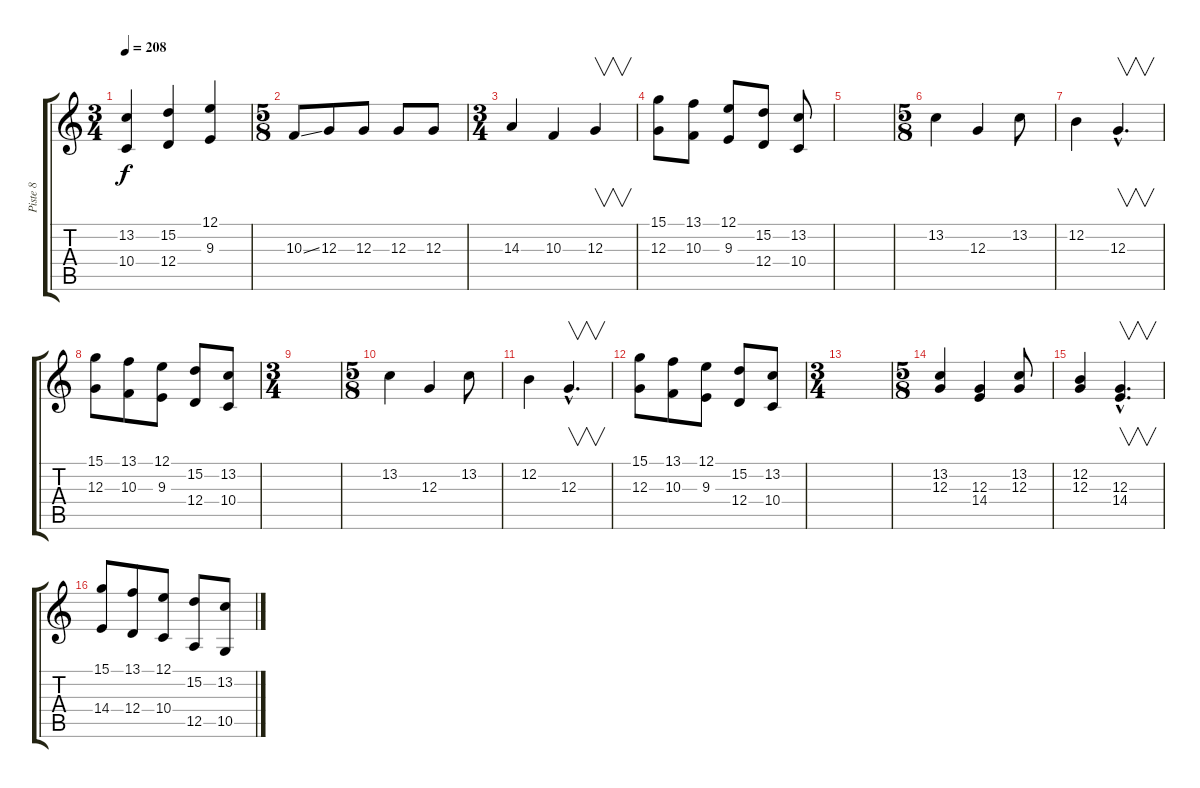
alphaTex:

\track ("Piste 8" "Piste 8") {instrument choiraahs}
\staff {score tabs}
\tuning (E4 B3 G3 D3 A2 E2) {hide}
\ts (3 4)
\tempo 208
\clef g2
\ks c
(13.2 10.4).4{dy f} (15.2 12.4).4 (12.1 9.3).4 |
\ts (5 8)
10.3{ss}.8 12.3.8 12.3.8 12.3.8 12.3.8 |
\ts (3 4)
14.3.4 10.3.4 12.3.4{v} |
(15.1 12.3).8 (13.1 10.3).8 (12.1 9.3).8 (15.2 12.4).8 (13.2 10.4).8 |
|
\ts (5 8)
13.2.4 12.3.4 13.2.8 |
12.2.4 12.3{hac}.4{v d} |
(15.1 12.3).8 (13.1 10.3).8 (12.1 9.3).8 (15.2 12.4).8 (13.2 10.4).8 |
\ts (3 4)
|
\ts (5 8)
13.2.4 12.3.4 13.2.8 |
12.2.4 12.3{hac}.4{v d} |
(15.1 12.3).8 (13.1 10.3).8 (12.1 9.3).8 (15.2 12.4).8 (13.2 10.4).8 |
\ts (3 4)
|
\ts (5 8)
(13.2 12.3).4 (12.3 14.4).4 (13.2 12.3).8 |
(12.2 12.3).4 (12.3{hac} 14.4{hac}).4{v d} |
(15.1 14.4).8 (13.1 12.4).8 (12.1 10.4).8 (15.2 12.5).8 (13.2 10.5).8
